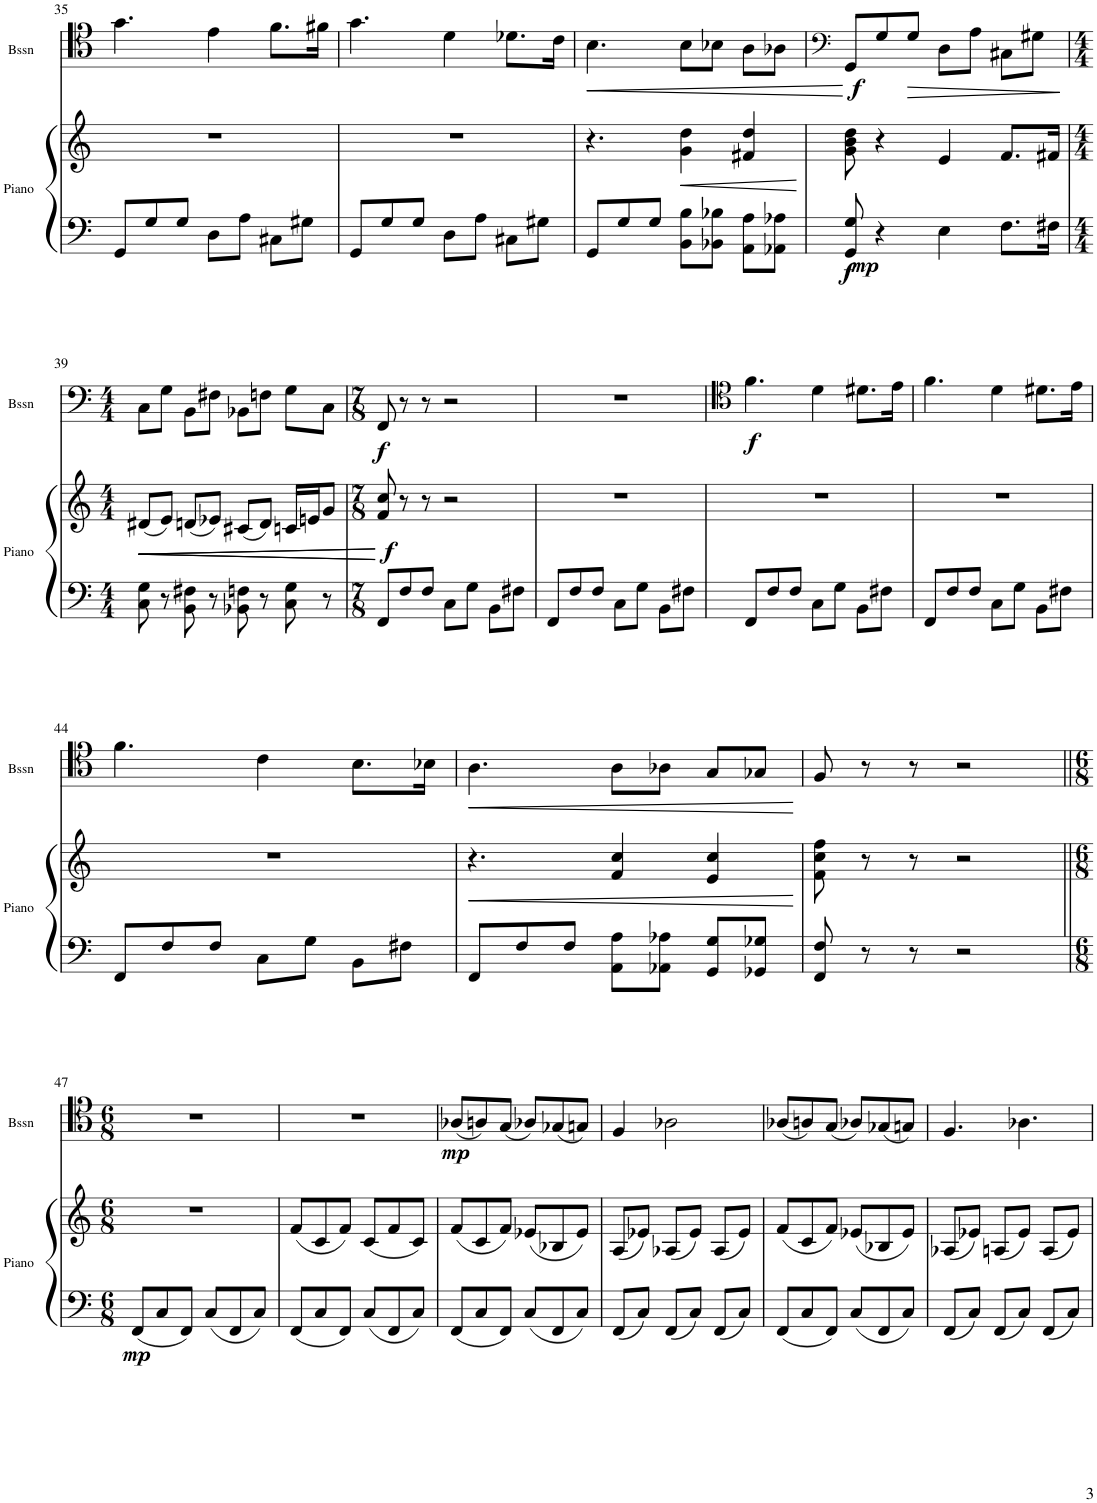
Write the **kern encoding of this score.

**kern	**kern	**dynam	**kern	**dynam
*part2	*part2	*part2	*part1	*part1
*staff3	*staff2	*staff2/3	*staff1	*staff1
*I"Piano	*	*	*I"Bassoon	*
*I'Piano	*	*	*I'Bssn	*
!!LO:PB:g=z
*clefF4	*clefG2	*	*clefC4	*
*k[]	*k[]	*	*k[]	*
*M7/8	*M7/8	*	*M7/8	*
=35	=35	=35	=35	=35
8GG/L	2..r	.	4.g\	.
8G/	.	.	.	.
8G/J	.	.	.	.
8D\L	.	.	4e\	.
8A\J	.	.	.	.
8C#X\L	.	.	8.f\L	.
8G#X\J	.	.	.	.
.	.	.	16f#X\Jk	.
=36	=36	=36	=36	=36
8GG/L	2..r	.	4.g\	.
8G/	.	.	.	.
8G/J	.	.	.	.
8D\L	.	.	4d\	.
8A\J	.	.	.	.
8C#X\L	.	.	8.d-X\L	.
8G#X\J	.	.	.	.
.	.	.	16c\Jk	.
=37	=37	=37	=37	=37
!	!	!	!	!LO:HP:b
8GG/L	4.r	.	4.B\	<
8G/	.	.	.	.
8G/J	.	.	.	.
!	!	!LO:HP:b	!	!
8BB\ 8B\L	4g\ 4dd\	<	8B\L	.
8BB-X\ 8B-X\J	.	.	8B-X\J	.
8AA\ 8A\L	4f#X/ 4dd/	.	8A\L	.
8AA-X\ 8A-X\J	.	.	8A-X\J	.
.	.	[	.	[
=38	=38	=38	=38	=38
*	*	*	*clefF4	*
!	!	!LO:DY:b=2	!	!
!	!	!LO:DY:n=1:b=2	!	!LO:DY:b
8GG/ 8G/	8g\ 8b\ 8dd\	mp f	8GG/L	f
4r	4r	.	8G/	.
!	!	!	!	!LO:HP:b
.	.	.	8G/J	>
4E\	4e/	.	8D\L	.
.	.	.	8A\J	.
8.F\L	8.f/L	.	8C#X\L	.
.	.	.	8G#X\J	.
16F#X\Jk	16f#X/Jk	.	.	.
.	.	.	.	]
!!LO:LB:g=z
=39	=39	=39	=39	=39
*M4/4	*M4/4	*	*M4/4	*
!	!	!LO:HP:b	!	!
8C\ 8G\	(8d#X/L	<	8C\L	.
!	!	!LO:HP:b	!	!
8r	8e/J)	<	8G\J	.
8BB\ 8F#X\	(8dn/L	.	8BB\L	.
8r	8e-X/J)	.	8F#X\J	.
8BB-X\ 8Fn\	(8c#X/L	.	8BB-X\L	.
8r	8d/J)	.	8Fn\J	.
8C\ 8G\	16cn/LL	.	8G\L	.
.	16en/J	.	.	.
8r	8g/J	.	8C\J	.
.	.	[ [	.	.
=40	=40	=40	=40	=40
*M7/8	*M7/8	*	*M7/8	*
!	!	!LO:DY:b	!	!LO:DY:b
8FF/L	8f/ 8cc/	f	8FF/	f
8F/	8r	.	8r	.
8F/J	8r	.	8r	.
8C\L	2r	.	2r	.
8G\J	.	.	.	.
8BB\L	.	.	.	.
8F#X\J	.	.	.	.
=41	=41	=41	=41	=41
8FF/L	2..r	.	2..r	.
8F/	.	.	.	.
8F/J	.	.	.	.
8C\L	.	.	.	.
8G\J	.	.	.	.
8BB\L	.	.	.	.
8F#X\J	.	.	.	.
=42	=42	=42	=42	=42
*	*	*	*clefC4	*
!	!	!	!	!LO:DY:b
8FF/L	2..r	.	4.f\	f
8F/	.	.	.	.
8F/J	.	.	.	.
8C\L	.	.	4d\	.
8G\J	.	.	.	.
8BB\L	.	.	8.d#X\L	.
8F#X\J	.	.	.	.
.	.	.	16e\Jk	.
=43	=43	=43	=43	=43
8FF/L	2..r	.	4.f\	.
8F/	.	.	.	.
8F/J	.	.	.	.
8C\L	.	.	4d\	.
8G\J	.	.	.	.
8BB\L	.	.	8.d#X\L	.
8F#X\J	.	.	.	.
.	.	.	16e\Jk	.
!!LO:LB:g=z
=44	=44	=44	=44	=44
8FF/L	2..r	.	4.f\	.
8F/	.	.	.	.
8F/J	.	.	.	.
8C\L	.	.	4c\	.
8G\J	.	.	.	.
8BB\L	.	.	8.B\L	.
8F#X\J	.	.	.	.
.	.	.	16B-X\Jk	.
=45	=45	=45	=45	=45
!	!	!LO:HP:b	!	!LO:HP:b
8FF/L	4.r	<	4.A\	<
8F/	.	.	.	.
8F/J	.	.	.	.
8AA\ 8A\L	4f/ 4cc/	.	8A\L	.
8AA-X\ 8A-X\J	.	.	8A-X\J	.
8GG/ 8G/L	4e/ 4cc/	.	8G/L	.
8GG-X/ 8G-X/J	.	.	8G-X/J	.
.	.	[	.	[
=46	=46	=46	=46	=46
8FF/ 8F/	8f\ 8cc\ 8ff\	.	8F/	.
8r	8r	.	8r	.
8r	8r	.	8r	.
2r	2r	.	2r	.
!!LO:LB:g=z
=47||	=47||	=47||	=47||	=47||
*M6/8	*M6/8	*	*M6/8	*
!	!	!LO:DY:b=2	!	!
8FF/L	2.r	mp	2.r	.
8C/	.	.	.	.
8FF/J	.	.	.	.
8C/L	.	.	.	.
8FF/	.	.	.	.
8C/J	.	.	.	.
=48	=48	=48	=48	=48
8FF/L	(8f/L	.	2.r	.
8C/	8c/	.	.	.
8FF/J	8f/J)	.	.	.
8C/L	(8c/L	.	.	.
8FF/	8f/	.	.	.
8C/J	8c/J)	.	.	.
=49	=49	=49	=49	=49
!	!	!	!	!LO:DY:b
8FF/L	(8f/L	.	(8A-X/L	mp
8C/	8c/	.	8An/)	.
8FF/J	8f/J)	.	(8G/J	.
8C/L	(8e-X/L	.	8A-X/L)	.
8FF/	8B-X/	.	(8G-X/	.
8C/J	8e-/J)	.	8Gn/J)	.
=50	=50	=50	=50	=50
8FF/L	(8A/L	.	4F/	.
8C/J	8e-X/J)	.	.	.
8FF/L	(8A-X/L	.	2A-X\	.
8C/J	8e-/J)	.	.	.
8FF/L	(8A-/L	.	.	.
8C/J	8e-/J)	.	.	.
=51	=51	=51	=51	=51
8FF/L	(8f/L	.	(8A-X/L	.
8C/	8c/	.	8An/)	.
8FF/J	8f/J)	.	(8G/J	.
8C/L	(8e-X/L	.	8A-X/L)	.
8FF/	8B-X/	.	(8G-X/	.
8C/J	8e-/J)	.	8Gn/J)	.
=52	=52	=52	=52	=52
8FF/L	(8A-X/L	.	4.F/	.
8C/J	8e-X/J)	.	.	.
8FF/L	(8An/L	.	.	.
8C/J	8e-/J)	.	4.A-X\	.
8FF/L	(8A/L	.	.	.
8C/J	8e-/J)	.	.	.
=	=	=	=	=
*-	*-	*-	*-	*-
